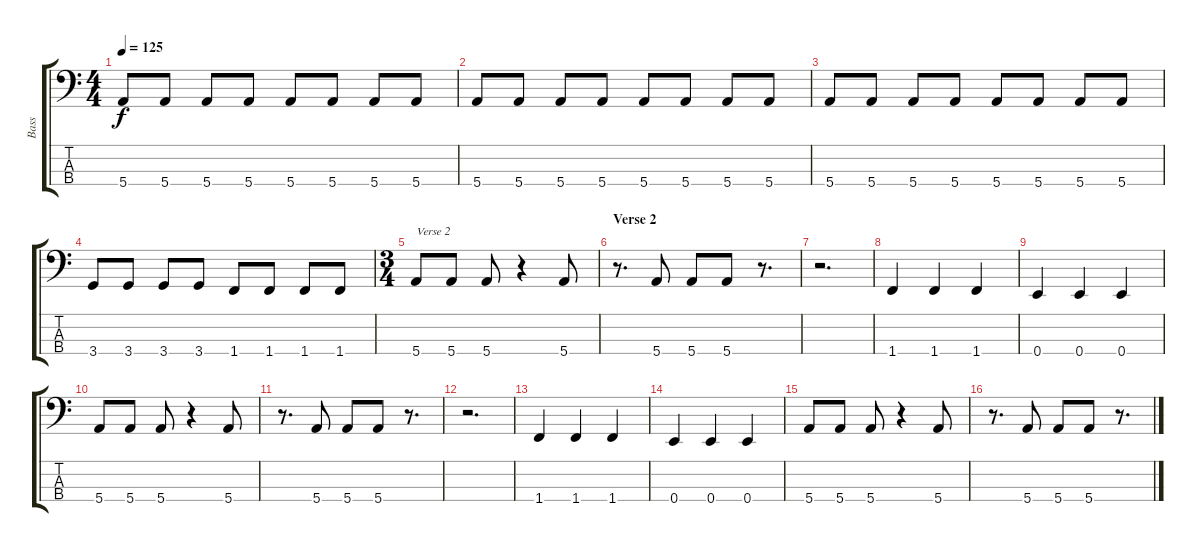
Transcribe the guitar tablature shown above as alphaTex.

\track ("Bass" "Bass") {instrument electricbassfinger}
\staff {score tabs}
\tuning (G2 D2 A1 E1) {hide}
\ts (4 4)
\tempo 125
\clef f4
\ks c
5.4.8{dy f} 5.4.8 5.4.8 5.4.8 5.4.8 5.4.8 5.4.8 5.4.8 |
5.4.8 5.4.8 5.4.8 5.4.8 5.4.8 5.4.8 5.4.8 5.4.8 |
5.4.8 5.4.8 5.4.8 5.4.8 5.4.8 5.4.8 5.4.8 5.4.8 |
3.4.8 3.4.8 3.4.8 3.4.8 1.4.8 1.4.8 1.4.8 1.4.8 |
\ts (3 4)
\section ("" "")
5.4.8{txt "Verse 2"} 5.4.8 5.4.8 r.4 5.4.8 |
\section ("" "Verse 2")
r.8{d} 5.4.8 5.4.8 5.4.8 r.8{d} |
r.2{d} |
1.4.4 1.4.4 1.4.4 |
0.4.4 0.4.4 0.4.4 |
5.4.8 5.4.8 5.4.8 r.4 5.4.8 |
r.8{d} 5.4.8 5.4.8 5.4.8 r.8{d} |
r.2{d} |
1.4.4 1.4.4 1.4.4 |
0.4.4 0.4.4 0.4.4 |
5.4.8 5.4.8 5.4.8 r.4 5.4.8 |
r.8{d} 5.4.8 5.4.8 5.4.8 r.8{d}
